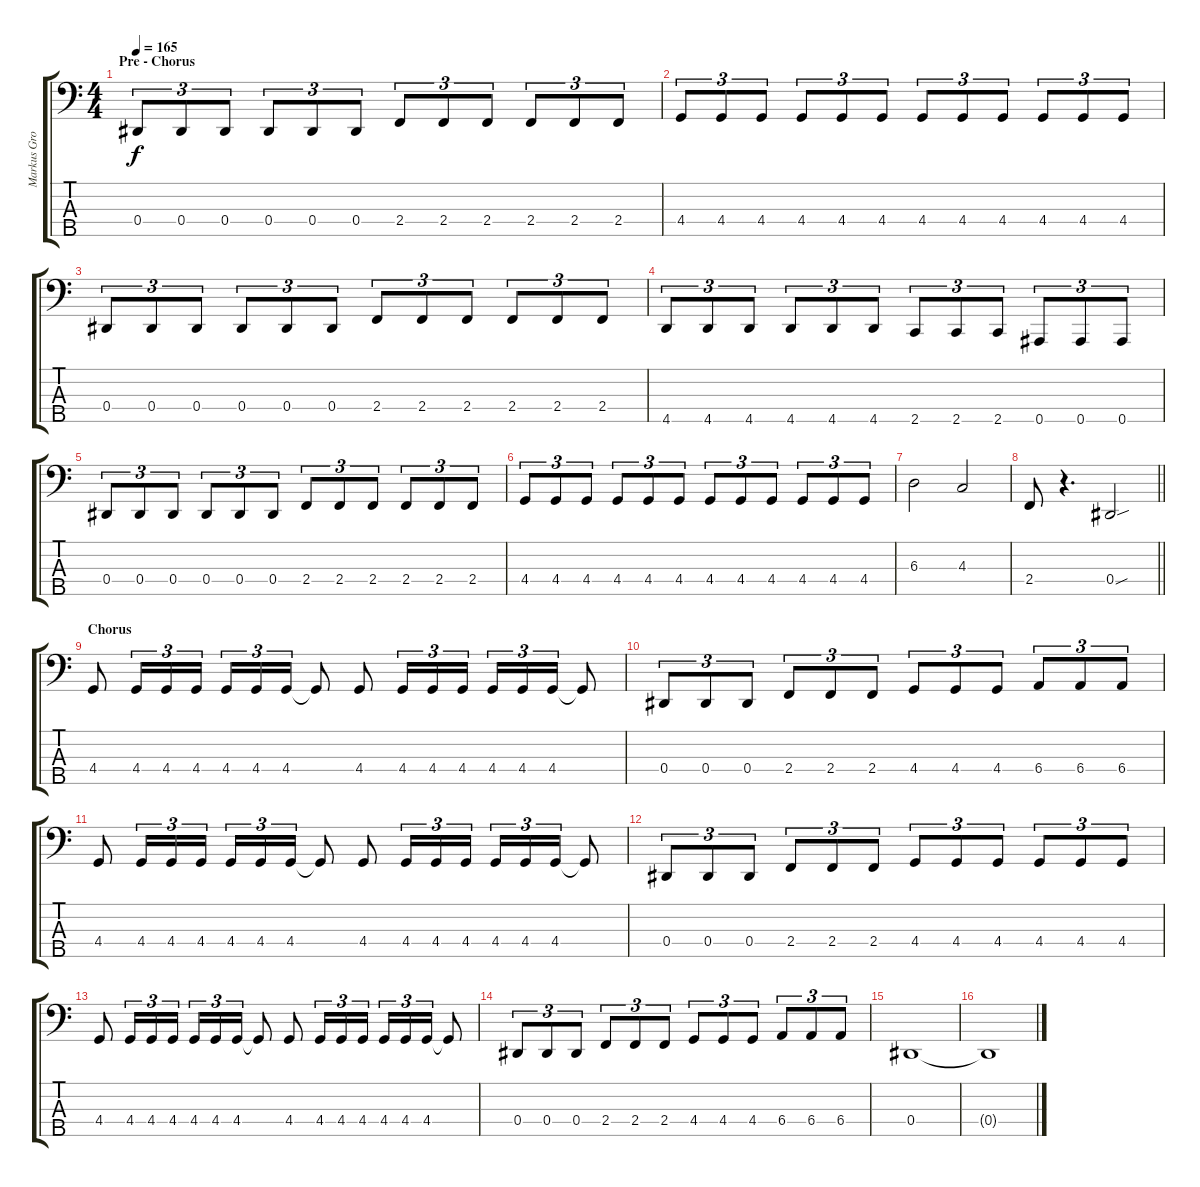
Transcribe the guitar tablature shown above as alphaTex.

\track ("Markus Grosskopf" "Markus Gro") {instrument electricbasspick}
\staff {score tabs}
\tuning (Gb2 Db2 Ab1 Eb1 Bb0) {hide}
\ts (4 4)
\section ("" "Pre - Chorus")
\tempo 165
\clef f4
\ks c
0.4.8{tu (3 2) dy f} 0.4.8{tu (3 2)} 0.4.8{tu (3 2)} 0.4.8{tu (3 2)} 0.4.8{tu (3 2)} 0.4.8{tu (3 2)} 2.4.8{tu (3 2)} 2.4.8{tu (3 2)} 2.4.8{tu (3 2)} 2.4.8{tu (3 2)} 2.4.8{tu (3 2)} 2.4.8{tu (3 2)} |
4.4.8{tu (3 2)} 4.4.8{tu (3 2)} 4.4.8{tu (3 2)} 4.4.8{tu (3 2)} 4.4.8{tu (3 2)} 4.4.8{tu (3 2)} 4.4.8{tu (3 2)} 4.4.8{tu (3 2)} 4.4.8{tu (3 2)} 4.4.8{tu (3 2)} 4.4.8{tu (3 2)} 4.4.8{tu (3 2)} |
0.4.8{tu (3 2)} 0.4.8{tu (3 2)} 0.4.8{tu (3 2)} 0.4.8{tu (3 2)} 0.4.8{tu (3 2)} 0.4.8{tu (3 2)} 2.4.8{tu (3 2)} 2.4.8{tu (3 2)} 2.4.8{tu (3 2)} 2.4.8{tu (3 2)} 2.4.8{tu (3 2)} 2.4.8{tu (3 2)} |
4.5.8{tu (3 2)} 4.5.8{tu (3 2)} 4.5.8{tu (3 2)} 4.5.8{tu (3 2)} 4.5.8{tu (3 2)} 4.5.8{tu (3 2)} 2.5.8{tu (3 2)} 2.5.8{tu (3 2)} 2.5.8{tu (3 2)} 0.5.8{tu (3 2)} 0.5.8{tu (3 2)} 0.5.8{tu (3 2)} |
0.4.8{tu (3 2)} 0.4.8{tu (3 2)} 0.4.8{tu (3 2)} 0.4.8{tu (3 2)} 0.4.8{tu (3 2)} 0.4.8{tu (3 2)} 2.4.8{tu (3 2)} 2.4.8{tu (3 2)} 2.4.8{tu (3 2)} 2.4.8{tu (3 2)} 2.4.8{tu (3 2)} 2.4.8{tu (3 2)} |
4.4.8{tu (3 2)} 4.4.8{tu (3 2)} 4.4.8{tu (3 2)} 4.4.8{tu (3 2)} 4.4.8{tu (3 2)} 4.4.8{tu (3 2)} 4.4.8{tu (3 2)} 4.4.8{tu (3 2)} 4.4.8{tu (3 2)} 4.4.8{tu (3 2)} 4.4.8{tu (3 2)} 4.4.8{tu (3 2)} |
6.3.2 4.3.2 |
\barLineRight lightlight
2.4.8 r.4{d} 0.4{sou}.2 |
\section ("" "Chorus")
4.4.8 4.4.16{tu (3 2)} 4.4.16{tu (3 2)} 4.4.16{tu (3 2)} 4.4.16{tu (3 2)} 4.4.16{tu (3 2)} 4.4.16{tu (3 2)} 4.4{t}.8 4.4.8 4.4.16{tu (3 2)} 4.4.16{tu (3 2)} 4.4.16{tu (3 2)} 4.4.16{tu (3 2)} 4.4.16{tu (3 2)} 4.4.16{tu (3 2)} 4.4{t}.8 |
0.4.8{tu (3 2)} 0.4.8{tu (3 2)} 0.4.8{tu (3 2)} 2.4.8{tu (3 2)} 2.4.8{tu (3 2)} 2.4.8{tu (3 2)} 4.4.8{tu (3 2)} 4.4.8{tu (3 2)} 4.4.8{tu (3 2)} 6.4.8{tu (3 2)} 6.4.8{tu (3 2)} 6.4.8{tu (3 2)} |
4.4.8 4.4.16{tu (3 2)} 4.4.16{tu (3 2)} 4.4.16{tu (3 2)} 4.4.16{tu (3 2)} 4.4.16{tu (3 2)} 4.4.16{tu (3 2)} 4.4{t}.8 4.4.8 4.4.16{tu (3 2)} 4.4.16{tu (3 2)} 4.4.16{tu (3 2)} 4.4.16{tu (3 2)} 4.4.16{tu (3 2)} 4.4.16{tu (3 2)} 4.4{t}.8 |
0.4.8{tu (3 2)} 0.4.8{tu (3 2)} 0.4.8{tu (3 2)} 2.4.8{tu (3 2)} 2.4.8{tu (3 2)} 2.4.8{tu (3 2)} 4.4.8{tu (3 2)} 4.4.8{tu (3 2)} 4.4.8{tu (3 2)} 4.4.8{tu (3 2)} 4.4.8{tu (3 2)} 4.4.8{tu (3 2)} |
4.4.8 4.4.16{tu (3 2)} 4.4.16{tu (3 2)} 4.4.16{tu (3 2)} 4.4.16{tu (3 2)} 4.4.16{tu (3 2)} 4.4.16{tu (3 2)} 4.4{t}.8 4.4.8 4.4.16{tu (3 2)} 4.4.16{tu (3 2)} 4.4.16{tu (3 2)} 4.4.16{tu (3 2)} 4.4.16{tu (3 2)} 4.4.16{tu (3 2)} 4.4{t}.8 |
0.4.8{tu (3 2)} 0.4.8{tu (3 2)} 0.4.8{tu (3 2)} 2.4.8{tu (3 2)} 2.4.8{tu (3 2)} 2.4.8{tu (3 2)} 4.4.8{tu (3 2)} 4.4.8{tu (3 2)} 4.4.8{tu (3 2)} 6.4.8{tu (3 2)} 6.4.8{tu (3 2)} 6.4.8{tu (3 2)} |
0.4.1 |
0.4{t}.1
